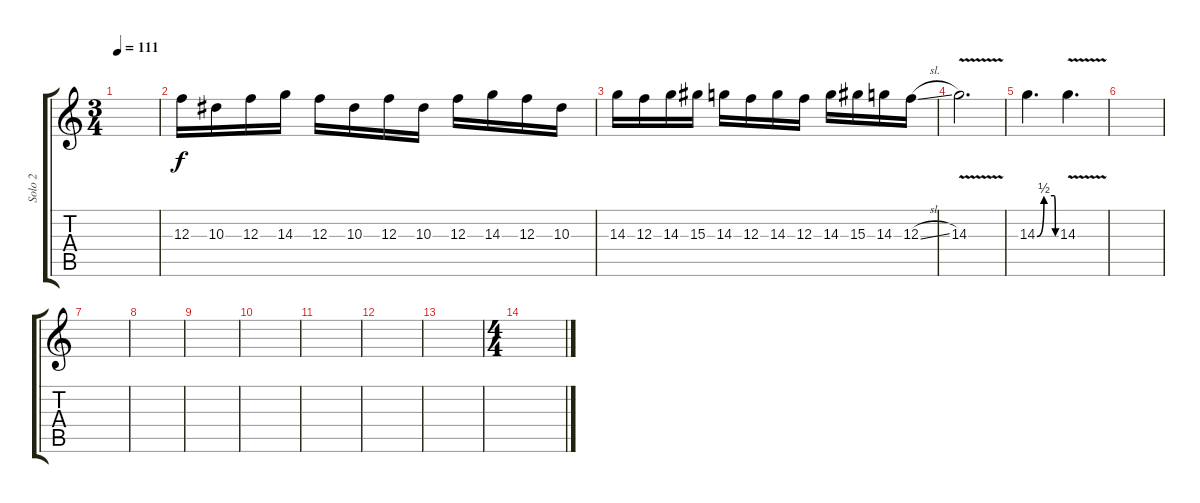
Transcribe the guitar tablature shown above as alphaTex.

\track ("Solo 2" "Solo 2") {instrument distortionguitar}
\staff {score tabs}
\tuning (D4 A3 F3 C3 G2 C2) {hide}
\ts (3 4)
\tempo 111
\clef g2
\ks c
|
12.3.16 10.3.16 12.3.16 14.3.16 12.3.16 10.3.16 12.3.16 10.3.16 12.3.16 14.3.16 12.3.16 10.3.16 |
14.3.16 12.3.16 14.3.16 15.3.16 14.3.16 12.3.16 14.3.16 12.3.16 14.3.16 15.3.16 14.3.16 12.3{sl}.16 |
14.3{v}.2{d} |
14.3{be (custom 0 0 22 2 55 2 58 0 60 0)}.4{d} 14.3{v}.4{d volume 0} |
|
|
|
|
|
|
|
|
\ts (4 4)
